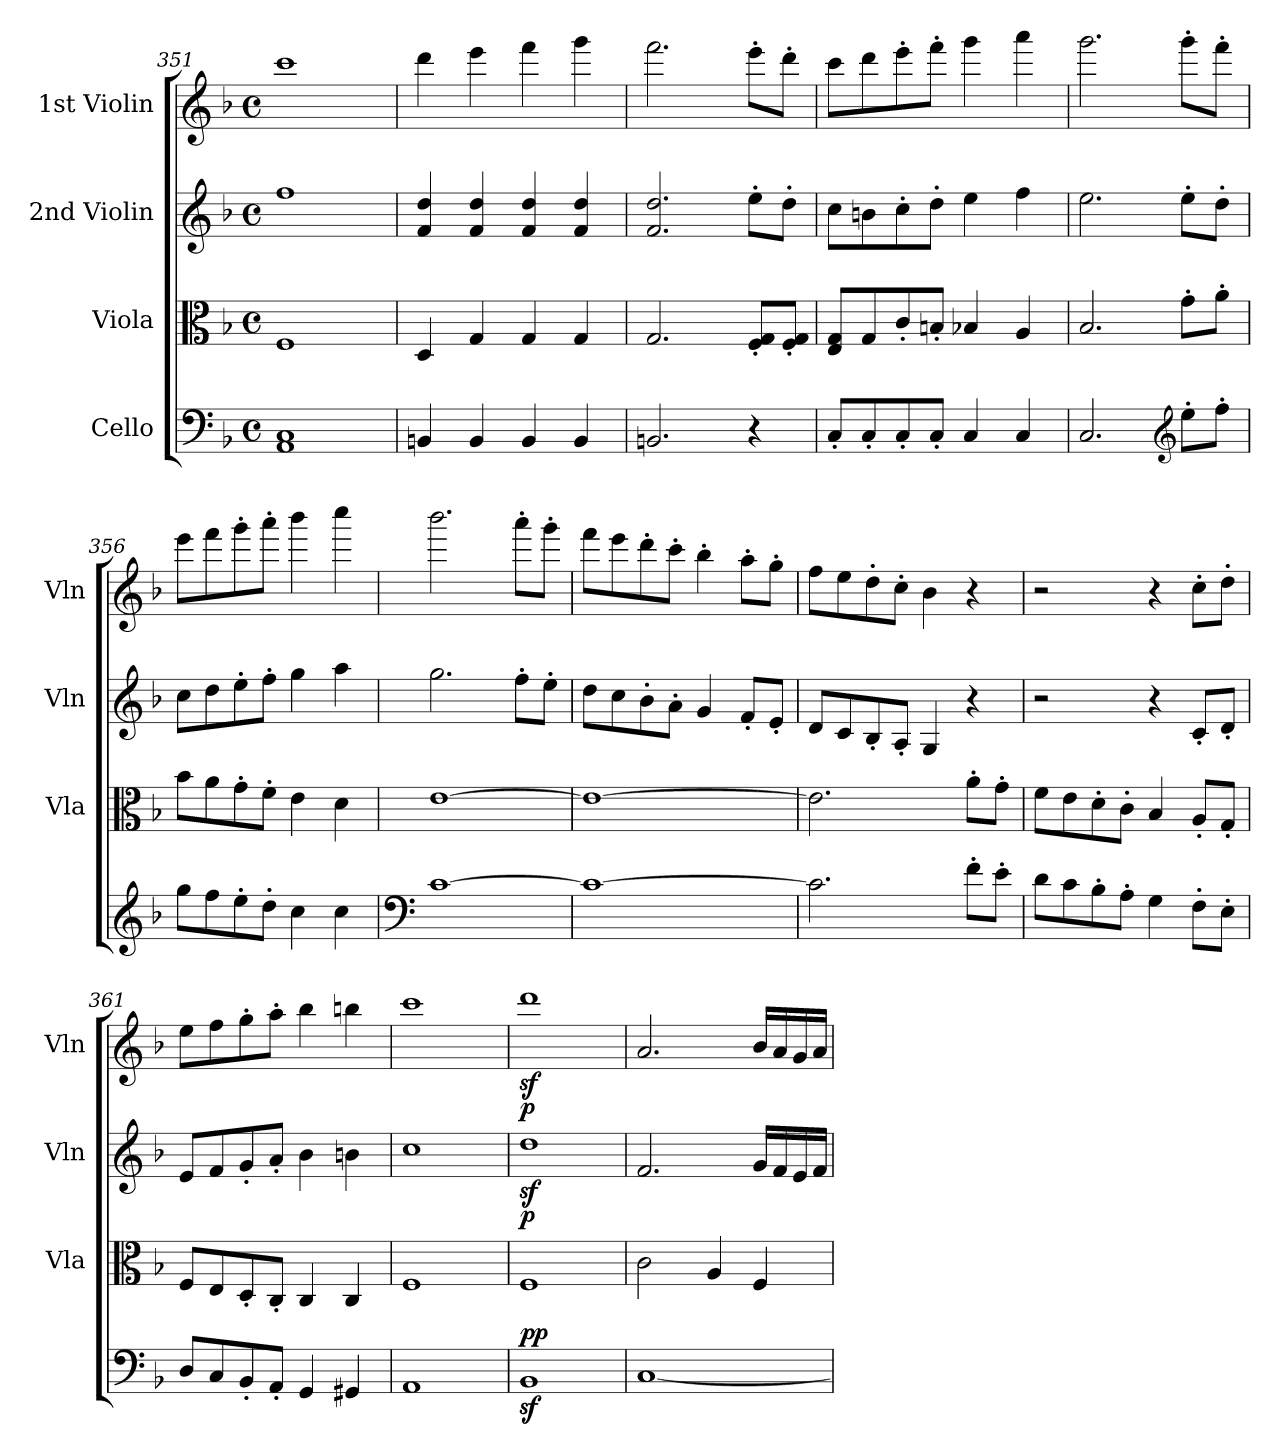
**kern	**dynam	**kern	**kern	**dynam	**kern	**dynam
*part4	*part4	*part3	*part2	*part2	*part1	*part1
*staff4	*staff4	*staff3	*staff2	*staff2	*staff1	*staff1
*I"Cello	*	*I"Viola	*I"2nd Violin	*	*I"1st Violin	*
*	*	*I'Vla	*I'Vln	*	*I'Vln	*
*clefF4	*	*clefC3	*clefG2	*	*clefG2	*
*k[b-]	*	*k[b-]	*k[b-]	*	*k[b-]	*
*M4/4	*	*M4/4	*M4/4	*	*M4/4	*
*met(c)	*	*met(c)	*met(c)	*	*met(c)	*
=351	=351	=351	=351	=351	=351	=351
1AA 1C	.	1F	1ff	.	1ccc	.
=352	=352	=352	=352	=352	=352	=352
4BBn/	.	4D/	4f/ 4dd/	.	4ddd\	.
4BB/	.	4G/	4f/ 4dd/	.	4eee\	.
4BB/	.	4G/	4f/ 4dd/	.	4fff\	.
4BB/	.	4G/	4f/ 4dd/	.	4ggg\	.
!!LO:LB:g=z
=353	=353	=353	=353	=353	=353	=353
2.BBn/	.	2.G/	2.f/ 2.dd/	.	2.fff\	.
4r	.	8F/' 8G/'L	8ee'\L	.	8eee'\L	.
.	.	8F/' 8G/'J	8dd'\J	.	8ddd'\J	.
=354	=354	=354	=354	=354	=354	=354
8C'/L	.	8E/ 8G/L	8cc\L	.	8ccc\L	.
8C'/	.	8G/	8bn\	.	8ddd\	.
8C'/	.	8c'/	8cc'\	.	8eee'\	.
8C'/J	.	8Bn'/J	8dd'\J	.	8fff'\J	.
4C/	.	4B-X/	4ee\	.	4ggg\	.
4C/	.	4A/	4ff\	.	4aaa\	.
=355	=355	=355	=355	=355	=355	=355
2.C/	.	2.B-/	2.ee\	.	2.ggg\	.
*clefG2	*	*	*	*	*	*
8ee'\L	.	8g'\L	8ee'\L	.	8ggg'\L	.
8ff'\J	.	8a'\J	8dd'\J	.	8fff'\J	.
=356	=356	=356	=356	=356	=356	=356
8gg\L	.	8b-\L	8cc\L	.	8eee\L	.
8ff\	.	8a\	8dd\	.	8fff\	.
8ee'\	.	8g'\	8ee'\	.	8ggg'\	.
8dd'\J	.	8f'\J	8ff'\J	.	8aaa'\J	.
4cc\	.	4e\	4gg\	.	4bbb-\	.
4cc\	.	4d\	4aa\	.	4cccc\	.
=357	=357	=357	=357	=357	=357	=357
*clefF4	*	*	*	*	*	*
[1c	.	[1e	2.gg\	.	2.bbb-\	.
.	.	.	8ff'\L	.	8aaa'\L	.
.	.	.	8ee'\J	.	8ggg'\J	.
=358	=358	=358	=358	=358	=358	=358
1c_	.	1e_	8dd\L	.	8fff\L	.
.	.	.	8cc\	.	8eee\	.
.	.	.	8b-'\	.	8ddd'\	.
.	.	.	8a'\J	.	8ccc'\J	.
.	.	.	4g/	.	4bb-'\	.
.	.	.	8f'/L	.	8aa'\L	.
.	.	.	8e'/J	.	8gg'\J	.
!!LO:LB:g=z
=359	=359	=359	=359	=359	=359	=359
2.c\]	.	2.e\]	8d/L	.	8ff\L	.
.	.	.	8c/	.	8ee\	.
.	.	.	8B-'/	.	8dd'\	.
.	.	.	8A'/J	.	8cc'\J	.
.	.	.	4G/	.	4b-\	.
8f'\L	.	8a'\L	4r	.	4r	.
8e'\J	.	8g'\J	.	.	.	.
=360	=360	=360	=360	=360	=360	=360
8d\L	.	8f\L	2r	.	2r	.
8c\	.	8e\	.	.	.	.
8B-'\	.	8d'\	.	.	.	.
8A'\J	.	8c'\J	.	.	.	.
4G\	.	4B-/	4r	.	4r	.
8F'\L	.	8A'/L	8c'/L	.	8cc'\L	.
8E'\J	.	8G'/J	8d'/J	.	8dd'\J	.
=361	=361	=361	=361	=361	=361	=361
8D/L	.	8F/L	8e/L	.	8ee\L	.
8C/	.	8E/	8f/	.	8ff\	.
8BB-'/	.	8D'/	8g'/	.	8gg'\	.
8AA'/J	.	8C'/J	8a'/J	.	8aa'\J	.
4GG/	.	4C/	4b-\	.	4bb-\	.
4GG#X/	.	4C/	4bn\	.	4bbn\	.
!!LO:PB:g=z
=362	=362	=362	=362	=362	=362	=362
1AA	.	1F	1cc	.	1ccc	.
=363	=363	=363	=363	=363	=363	=363
!	!LO:DY:b	!	!	!	!	!
!	!LO:DY:n=1:a	!	!	!LO:DY:b	!	!LO:DY:b
1BB-z>	p p	1F	1ddz<	p	1dddz<	p
=364	=364	=364	=364	=364	=364	=364
[1C	.	2c\	2.f/	.	2.a/	.
.	.	4A/	.	.	.	.
.	.	4F/	16g/LL	.	16b-/LL	.
.	.	.	16f/	.	16a/	.
.	.	.	16e/	.	16g/	.
.	.	.	16f/JJ	.	16a/JJ	.
=	=	=	=	=	=	=
*-	*-	*-	*-	*-	*-	*-
